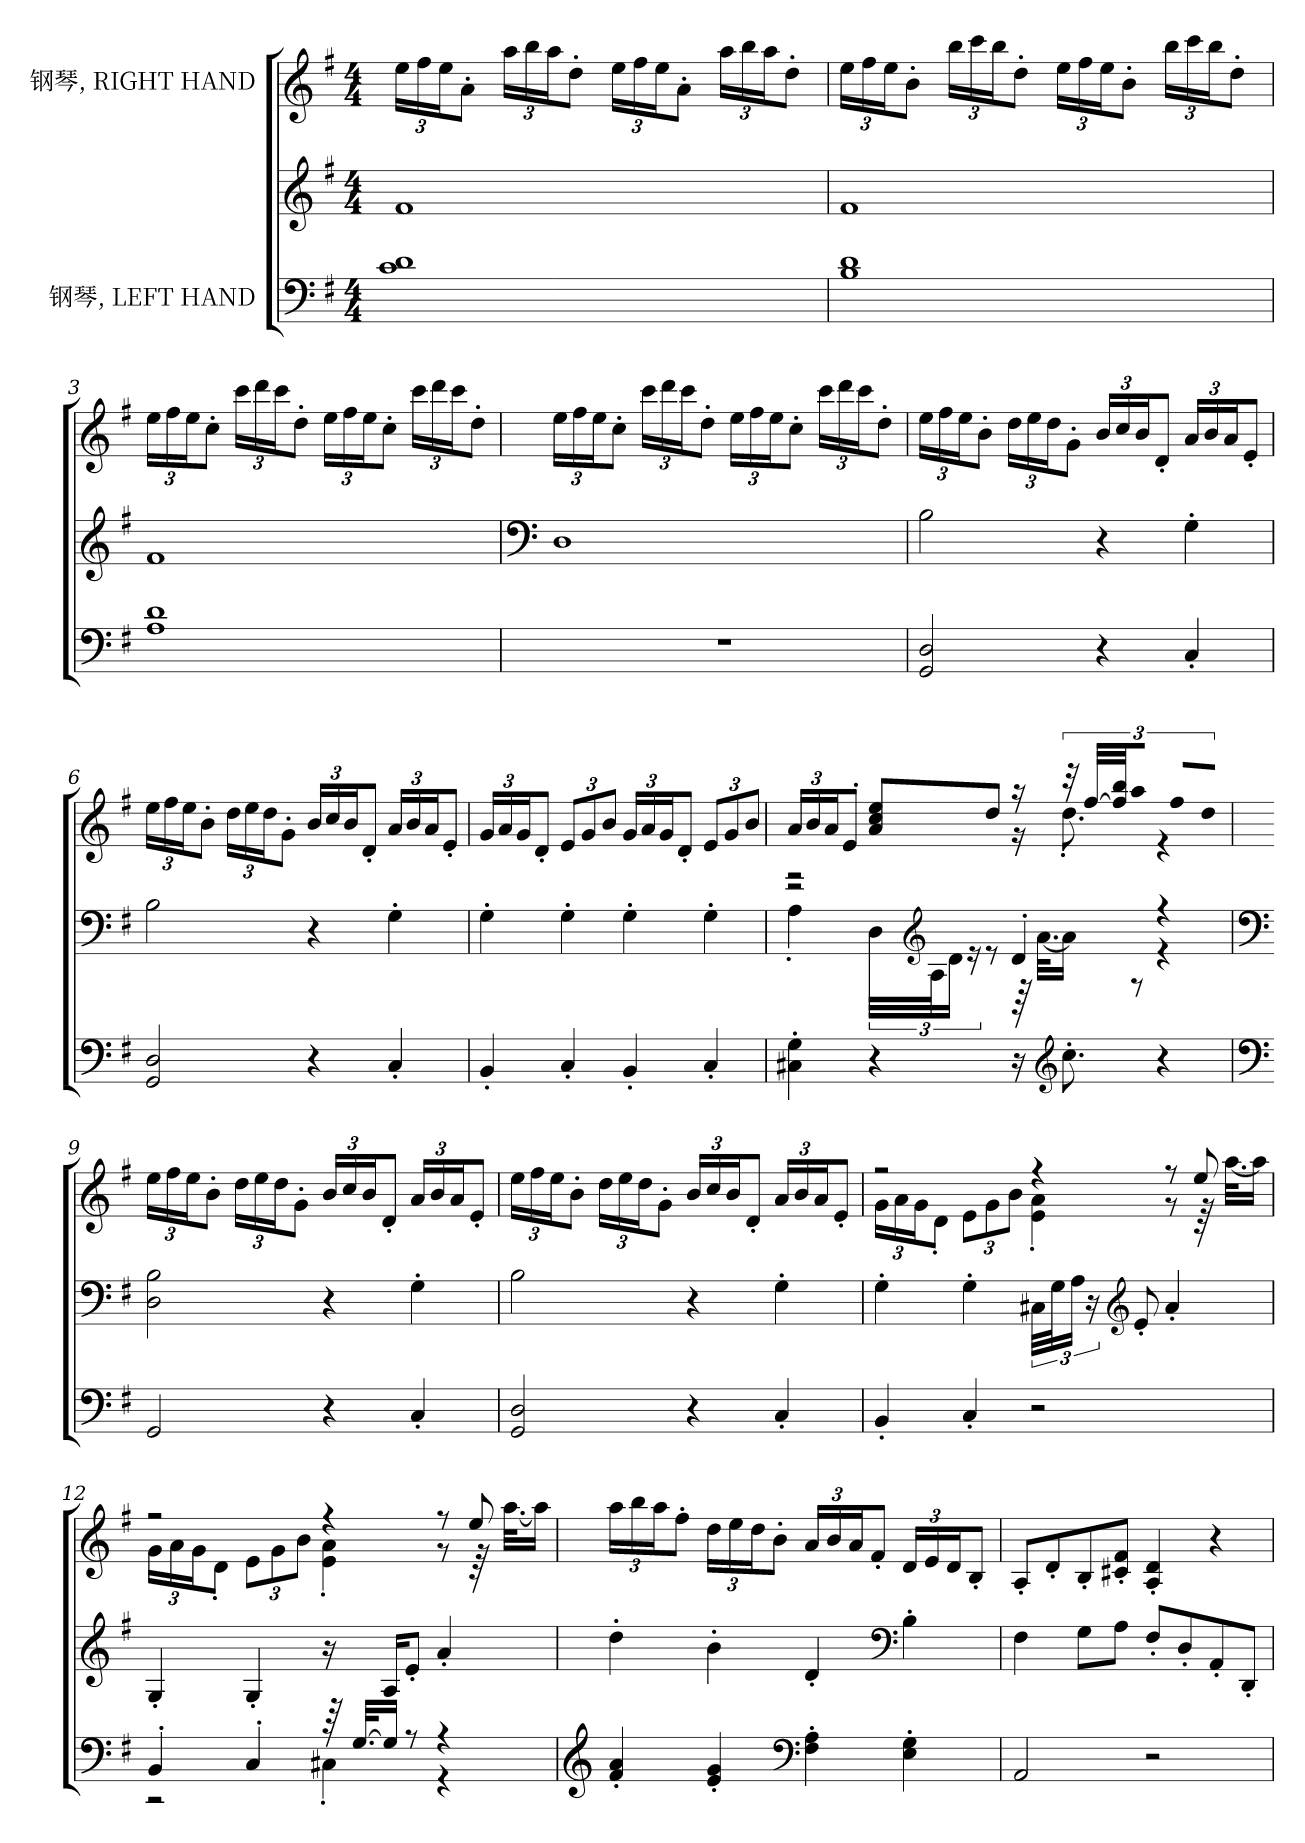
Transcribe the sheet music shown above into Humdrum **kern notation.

**kern	**kern	**kern
*part2	*part2	*part1
*staff3	*staff2	*staff1
*I"钢琴, LEFT HAND	*	*I"钢琴, RIGHT HAND
*clefF4	*clefG2	*clefG2
*k[f#]	*k[f#]	*k[f#]
*M4/4	*M4/4	*M4/4
*MM120	*MM120	*MM120
*	*	*Xbrackettup
=1	=1	=1
1c 1d	1f#	24ee\LL
.	.	24ff#\
.	.	24ee\J
.	.	8a'\J
.	.	24aa\LL
.	.	24bb\
.	.	24aa\J
.	.	8dd'\J
.	.	24ee\LL
.	.	24ff#\
.	.	24ee\J
.	.	8a'\J
.	.	24aa\LL
.	.	24bb\
.	.	24aa\J
.	.	8dd'\J
!!LO:LB:g=z
=2	=2	=2
1B 1d	1f#	24ee\LL
.	.	24ff#\
.	.	24ee\J
.	.	8b'\J
.	.	24bb\LL
.	.	24ccc\
.	.	24bb\J
.	.	8dd'\J
.	.	24ee\LL
.	.	24ff#\
.	.	24ee\J
.	.	8b'\J
.	.	24bb\LL
.	.	24ccc\
.	.	24bb\J
.	.	8dd'\J
=3	=3	=3
1A 1d	1f#	24ee\LL
.	.	24ff#\
.	.	24ee\J
.	.	8cc'\J
.	.	24ccc\LL
.	.	24ddd\
.	.	24ccc\J
.	.	8dd'\J
.	.	24ee\LL
.	.	24ff#\
.	.	24ee\J
.	.	8cc'\J
.	.	24ccc\LL
.	.	24ddd\
.	.	24ccc\J
.	.	8dd'\J
!!LO:LB:g=z
=4	=4	=4
*	*clefF4	*
1r	1D	24ee\LL
.	.	24ff#\
.	.	24ee\J
.	.	8cc'\J
.	.	24ccc\LL
.	.	24ddd\
.	.	24ccc\J
.	.	8dd'\J
.	.	24ee\LL
.	.	24ff#\
.	.	24ee\J
.	.	8cc'\J
.	.	24ccc\LL
.	.	24ddd\
.	.	24ccc\J
.	.	8dd'\J
=5	=5	=5
2GG/ 2D/	2B\	24ee\LL
.	.	24ff#\
.	.	24ee\J
.	.	8b'\J
.	.	24dd\LL
.	.	24ee\
.	.	24dd\J
.	.	8g'\J
4r	4r	24b/LL
.	.	24cc/
.	.	24b/J
.	.	8d'/J
4C'/	4G'\	24a/LL
.	.	24b/
.	.	24a/J
.	.	8e'/J
!!LO:LB:g=z
=6	=6	=6
2GG/ 2D/	2B\	24ee\LL
.	.	24ff#\
.	.	24ee\J
.	.	8b'\J
.	.	24dd\LL
.	.	24ee\
.	.	24dd\J
.	.	8g'\J
4r	4r	24b/LL
.	.	24cc/
.	.	24b/J
.	.	8d'/J
4C'/	4G'\	24a/LL
.	.	24b/
.	.	24a/J
.	.	8e'/J
=7	=7	=7
4BB'/	4G'\	24g/LL
.	.	24a/
.	.	24g/J
.	.	8d'/J
4C'/	4G'\	12e/L
.	.	12g/
.	.	12b/J
4BB'/	4G'\	24g/LL
.	.	24a/
.	.	24g/J
.	.	8d'/J
4C'/	4G'\	12e/L
.	.	12g/
.	.	12b/J
!!LO:PB:g=z
=8	=8	=8
*	*^	*^
4C#X\' 4G\'	2r	4A'\	24a/LL	2r
.	.	.	24b/	.
.	.	.	24a/J	.
.	.	.	8e'/J	.
4r	.	48D\LLL	8a/ 8cc/ 8ee/L	.
*	*clefG2	*	*	*
.	.	48A\J	.	.
.	.	24d\JJ	.	.
.	.	24r	.	.
.	.	8r	8dd/J	.
16r	4d'/	64r	16r	16r
.	.	[32.a\KLL	.	.
*clefG2	*	*	*	*
*	*	*	*brackettup	*
8.cc'\	.	16a\JJ]	48r	8.dd'\
.	.	.	[48ff#/LLL	.
.	.	.	48ff#/] 48bb/JJ	.
.	.	8r	8aa/J	.
4r	4r	4r	8ff#/L	4r
.	.	.	8dd/J	.
*	*v	*v	*	*
*	*	*v	*v
=9	=9	=9
*clefF4	*clefF4	*
*	*	*Xbrackettup
2GG/	2D\ 2B\	24ee\LL
.	.	24ff#\
.	.	24ee\J
.	.	8b'\J
.	.	24dd\LL
.	.	24ee\
.	.	24dd\J
.	.	8g'\J
4r	4r	24b/LL
.	.	24cc/
.	.	24b/J
.	.	8d'/J
4C'/	4G'\	24a/LL
.	.	24b/
.	.	24a/J
.	.	8e'/J
!!LO:LB:g=z
=10	=10	=10
2GG/ 2D/	2B\	24ee\LL
.	.	24ff#\
.	.	24ee\J
.	.	8b'\J
.	.	24dd\LL
.	.	24ee\
.	.	24dd\J
.	.	8g'\J
4r	4r	24b/LL
.	.	24cc/
.	.	24b/J
.	.	8d'/J
4C'/	4G'\	24a/LL
.	.	24b/
.	.	24a/J
.	.	8e'/J
=11	=11	=11
*	*	*^
4BB'/	4G'\	2r	24g\LL
.	.	.	24a\
.	.	.	24g\J
.	.	.	8d'\J
4C'/	4G'\	.	12e\L
.	.	.	12g\
.	.	.	12b\J
2r	48C#X\LLL	4r	4e\' 4a\'
.	48G\J	.	.
.	24A\JJ	.	.
.	24r	.	.
*	*clefG2	*	*
.	8e'/	.	.
.	4a'/	8r	8r
.	.	8ee/	64r
.	.	.	[32.aa\KLL
.	.	.	16aa\JJ]
!!LO:LB:g=z	!!
=12	=12	=12	=12
*^	*	*	*
4BB'/	2r	4G'/	2r	24g\LL
.	.	.	.	24a\
.	.	.	.	24g\J
.	.	.	.	8d'\J
4C'/	.	4G'/	.	12e\L
.	.	.	.	12g\
.	.	.	.	12b\J
64r	4C#X'\	16r	4r	4e\' 4a\'
[32.G/KLL	.	.	.	.
16G/JJ]	.	16A/KL	.	.
8r	.	8e'/J	.	.
4r	4r	4a'/	8r	8r
.	.	.	8ee/	64r
.	.	.	.	[32.aa\KLL
.	.	.	.	16aa\JJ]
*v	*v	*	*v	*v
=13	=13	=13
*clefG2	*	*
4f#/' 4a/'	4dd'\	24aa\LL
.	.	24bb\
.	.	24aa\J
.	.	8ff#'\J
4e/' 4g/'	4b'\	24dd\LL
.	.	24ee\
.	.	24dd\J
.	.	8b'\J
*clefF4	*	*
4F#\' 4A\'	4d'/	24a/LL
.	.	24b/
.	.	24a/J
.	.	8f#'/J
*	*clefF4	*
4E\' 4G\'	4B'\	24d/LL
.	.	24e/
.	.	24d/J
.	.	8B'/J
!!LO:LB:g=z
=14	=14	=14
2AA/	4F#\	8A'/L
.	.	8d'/
.	8G\L	8B'/
.	8A\J	8c#X/' 8f#/'J
2r	8F#'/L	4A/' 4d/'
.	8D'/	.
.	8AA'/	4r
.	8DD'/J	.
=	=	=
*-	*-	*-
